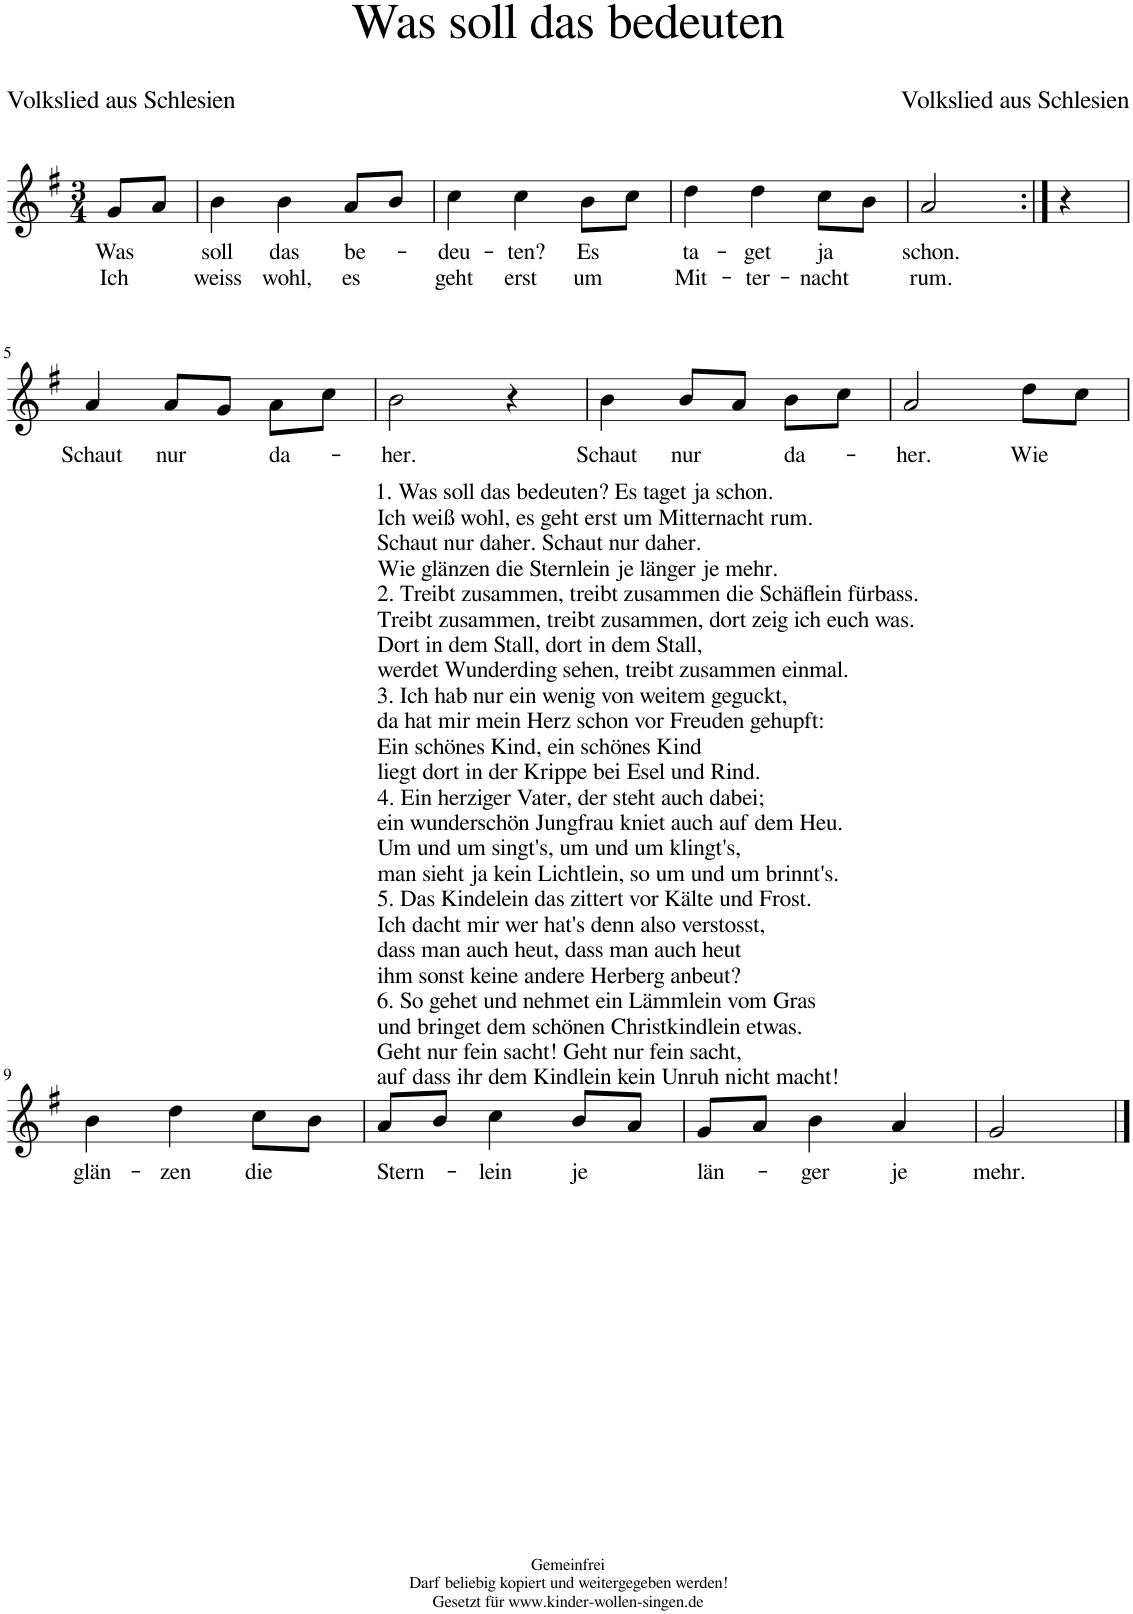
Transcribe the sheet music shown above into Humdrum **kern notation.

**kern	**text	**text
*part1	*part1	*part1
*staff1	*staff1	*staff1
*I"Voice	*	*
*clefG2	*	*
*k[f#]	*	*
*M3/4	*	*
=1X	=1X	=1X
!	!LO:LY:b	!LO:LY:b
8g/L	Was	Ich
8a/J	.	.
=	=	=
!	!LO:LY:b	!LO:LY:b
4b\	soll	weiss
!	!LO:LY:b	!LO:LY:b
4b\	das	wohl,
!	!LO:LY:b	!LO:LY:b
8a/L	be-	es
8b/J	.	.
=1	=1	=1
!	!LO:LY:b	!LO:LY:b
4cc\	-deu-	geht
!	!LO:LY:b	!LO:LY:b
4cc\	-ten?	erst
!	!LO:LY:b	!LO:LY:b
8b\L	Es	um
8cc\J	.	.
=2	=2	=2
!	!LO:LY:b	!LO:LY:b
4dd\	ta-	Mit-
!	!LO:LY:b	!LO:LY:b
4dd\	-get	-ter-
!	!LO:LY:b	!LO:LY:b
8cc\L	ja	-nacht
8b\J	.	.
=3	=3	=3
!	!LO:LY:b	!LO:LY:b
2a/	schon.	rum.
=4:|!	=4:|!	=4:|!
4r	.	.
!!LO:LB:g=z
=5	=5	=5
!	!LO:LY:b	!
4a/	Schaut	.
!	!LO:LY:b	!
8a/L	nur	.
8g/J	.	.
!	!LO:LY:b	!
8a\L	da-	.
8cc\J	.	.
=6	=6	=6
!	!LO:LY:b	!
2b\	-her.	.
4r	.	.
=7	=7	=7
!	!LO:LY:b	!
4b\	Schaut	.
!	!LO:LY:b	!
8b/L	nur	.
8a/J	.	.
!	!LO:LY:b	!
8b\L	da-	.
8cc\J	.	.
=8	=8	=8
!	!LO:LY:b	!
2a/	-her.	.
!	!LO:LY:b	!
8dd\L	Wie	.
8cc\J	.	.
!!LO:LB:g=z
=9	=9	=9
!	!LO:LY:b	!
4b\	glän-	.
!	!LO:LY:b	!
4dd\	-zen	.
!	!LO:LY:b	!
8cc\L	die	.
8b\J	.	.
=10	=10	=10
!LO:TX:a:t=1. Was soll das bedeuten? Es taget ja schon.	!	!
!LO:TX:a:t=Ich weiß wohl, es geht erst um Mitternacht rum.	!	!
!LO:TX:a:t=Schaut nur daher. Schaut nur daher.	!	!
!LO:TX:a:t=Wie glänzen die Sternlein je länger je mehr.	!	!
!LO:TX:a:t=2. Treibt zusammen, treibt zusammen die Schäflein fürbass.	!	!
!LO:TX:a:t=Treibt zusammen, treibt zusammen, dort zeig ich euch was.	!	!
!LO:TX:a:t=Dort in dem Stall, dort in dem Stall,	!	!
!LO:TX:a:t=werdet Wunderding sehen, treibt zusammen einmal.	!	!
!LO:TX:a:t=3. Ich hab nur ein wenig von weitem geguckt,	!	!
!LO:TX:a:t=da hat mir mein Herz schon vor Freuden gehupft&colon;	!	!
!LO:TX:a:t=Ein schönes Kind, ein schönes Kind	!	!
!LO:TX:a:t=liegt dort in der Krippe bei Esel und Rind.	!	!
!LO:TX:a:t=4. Ein herziger Vater, der steht auch dabei;	!	!
!LO:TX:a:t=ein wunderschön Jungfrau kniet auch auf dem Heu.	!	!
!LO:TX:a:t=Um und um singt's, um und um klingt's,	!	!
!LO:TX:a:t=man sieht ja kein Lichtlein, so um und um brinnt's.	!	!
!LO:TX:a:t=5. Das Kindelein das zittert vor Kälte und Frost.	!	!
!LO:TX:a:t=Ich dacht mir wer hat's denn also verstosst,	!	!
!LO:TX:a:t=dass man auch heut, dass man auch heut	!	!
!LO:TX:a:t=ihm sonst keine andere Herberg anbeut?	!	!
!LO:TX:a:t=6. So gehet und nehmet ein Lämmlein vom Gras	!	!
!LO:TX:a:t=und bringet dem schönen Christkindlein etwas.	!	!
!LO:TX:a:t=Geht nur fein sacht! Geht nur fein sacht,	!	!
!LO:TX:a:t=auf dass ihr dem Kindlein kein Unruh nicht macht!	!	!
!	!LO:LY:b	!
8a/L	Stern-	.
8b/J	.	.
!	!LO:LY:b	!
4cc\	-lein	.
!	!LO:LY:b	!
8b/L	je	.
8a/J	.	.
=11	=11	=11
!	!LO:LY:b	!
8g/L	län-	.
8a/J	.	.
!	!LO:LY:b	!
4b\	-ger	.
!	!LO:LY:b	!
4a/	je	.
=12	=12	=12
!	!LO:LY:b	!
2g/	mehr.	.
==	==	==
*-	*-	*-
